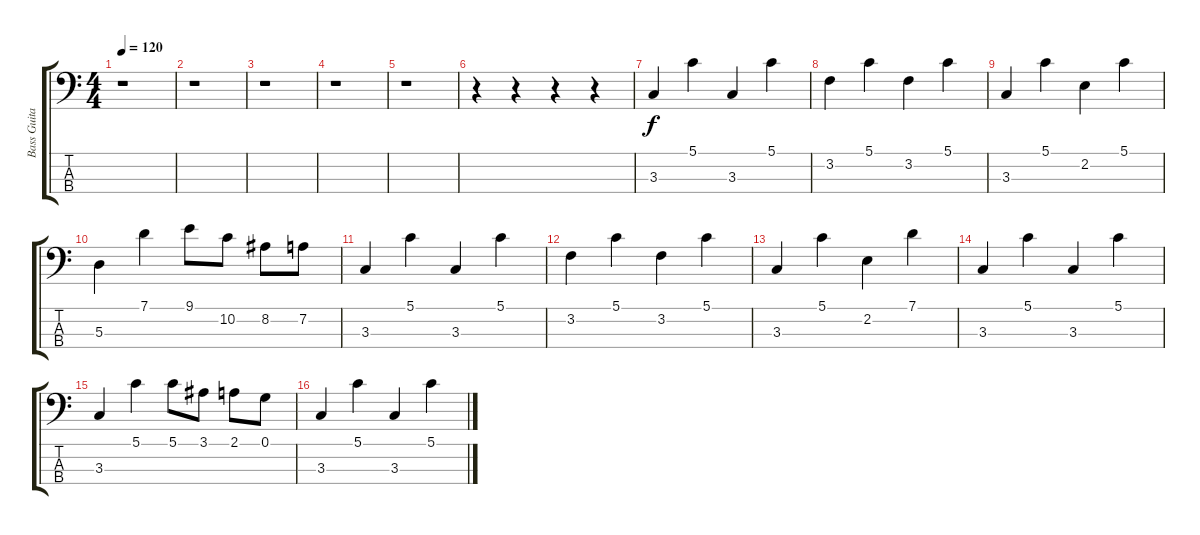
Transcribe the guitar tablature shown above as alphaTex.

\track ("Bass Guitar" "Bass Guita") {instrument electricbassfinger}
\staff {score tabs}
\tuning (G2 D2 A1 E1) {hide}
\ts (4 4)
\tempo 120
\clef f4
\ks c
r.1{dy f} |
r.1 |
r.1 |
r.1 |
r.1 |
r.4 r.4 r.4 r.4 |
3.3.4 5.1.4 3.3.4 5.1.4 |
3.2.4 5.1.4 3.2.4 5.1.4 |
3.3.4 5.1.4 2.2.4 5.1.4 |
5.3.4 7.1.4 9.1.8 10.2.8 8.2.8 7.2.8 |
3.3.4 5.1.4 3.3.4 5.1.4 |
3.2.4 5.1.4 3.2.4 5.1.4 |
3.3.4 5.1.4 2.2.4 7.1.4 |
3.3.4 5.1.4 3.3.4 5.1.4 |
3.3.4 5.1.4 5.1.8 3.1.8 2.1.8 0.1.8 |
3.3.4 5.1.4 3.3.4 5.1.4
